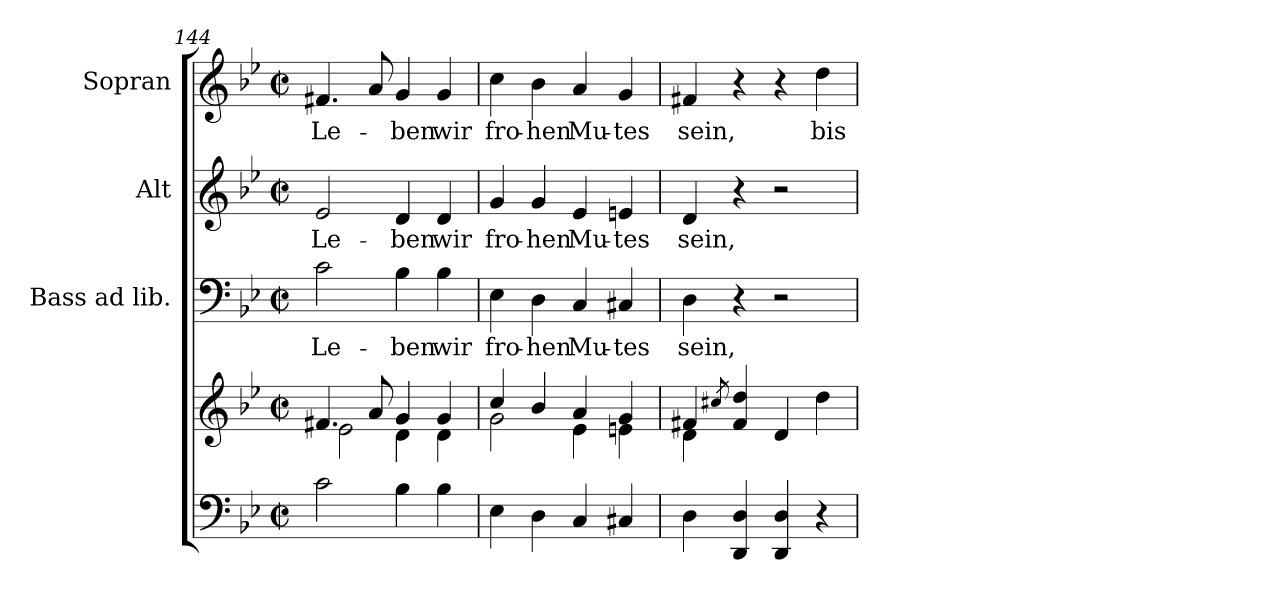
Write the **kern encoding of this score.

**kern	**kern	**kern	**text	**kern	**text	**kern	**text
*part4	*part4	*part3	*part3	*part2	*part2	*part1	*part1
*staff5	*staff4	*staff3	*staff3	*staff2	*staff2	*staff1	*staff1
*	*	*I"Bass ad lib.	*	*I"Alt	*	*I"Sopran	*
*	*	*I'B.	*	*I'A.	*	*I'S.	*
*clefF4	*clefG2	*clefF4	*	*clefG2	*	*clefG2	*
*k[b-e-]	*k[b-e-]	*k[b-e-]	*	*k[b-e-]	*	*k[b-e-]	*
*B-:	*B-:	*B-:	*	*B-:	*	*B-:	*
*M2/2	*M2/2	*M2/2	*	*M2/2	*	*M2/2	*
*met(c|)	*met(c|)	*met(c|)	*	*met(c|)	*	*met(c|)	*
=144	=144	=144	=144	=144	=144	=144	=144
*	*^	*	*	*	*	*	*
!	!	!	!	!LO:LY:b	!	!LO:LY:b	!	!LO:LY:b
2c\	4.f#X/	2e-\	2c\	Le-	2e-/	Le-	4.f#X/	Le-
.	8a/	.	.	.	.	.	8a/	.
!	!	!	!	!LO:LY:b	!	!LO:LY:b	!	!LO:LY:b
4B-\	4g/	4d\	4B-\	-ben	4d/	-ben	4g/	-ben
!	!	!	!	!LO:LY:b	!	!LO:LY:b	!	!LO:LY:b
4B-\	4g/	4d\	4B-\	wir	4d/	wir	4g/	wir
!!LO:PB:g=z
=145	=145	=145	=145	=145	=145	=145	=145	=145
!	!	!	!	!LO:LY:b	!	!LO:LY:b	!	!LO:LY:b
4E-\	4cc/	2g\	4E-\	fro-	4g/	fro-	4cc\	fro-
!	!	!	!	!LO:LY:b	!	!LO:LY:b	!	!LO:LY:b
4D\	4b-/	.	4D\	-hen	4g/	-hen	4b-\	-hen
!	!	!	!	!LO:LY:b	!	!LO:LY:b	!	!LO:LY:b
4C/	4a/	4e-\	4C/	Mu-	4e-/	Mu-	4a/	Mu-
!	!	!	!	!LO:LY:b	!	!LO:LY:b	!	!LO:LY:b
4C#X/	4g/	4en\	4C#X/	-tes	4en/	-tes	4g/	-tes
=146	=146	=146	=146	=146	=146	=146	=146	=146
!	!	!	!	!LO:LY:b	!	!LO:LY:b	!	!LO:LY:b
4D\	4f#X/	4d\	4D\	sein,	4d/	sein,	4f#X/	sein,
.	8qcc#X/	.	.	.	.	.	.	.
4DD/ 4D/	4f#/ 4dd/	2.ryy	4r	.	4r	.	4r	.
4DD/ 4D/	4d/	.	2r	.	2r	.	4r	.
!	!	!	!	!	!	!	!	!LO:LY:b
4r	4dd\	.	.	.	.	.	4dd\	bis
*	*v	*v	*	*	*	*	*	*
=	=	=	=	=	=	=	=
*-	*-	*-	*-	*-	*-	*-	*-
